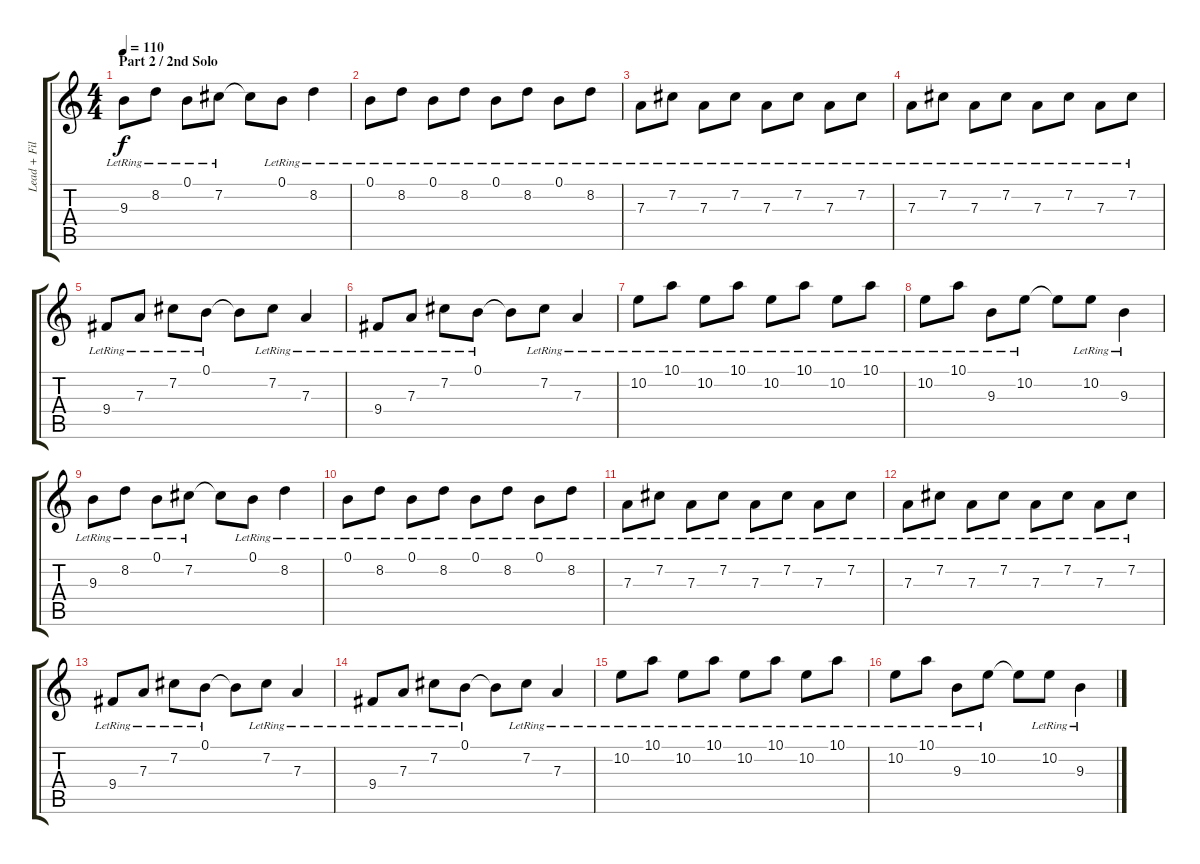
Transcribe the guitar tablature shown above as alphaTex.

\track ("Lead + Fills" "Lead + Fil") {instrument distortionguitar}
\staff {score tabs}
\tuning (B3 Gb3 D3 A2 E2 B1) {hide}
\ts (4 4)
\section ("" "Part 2 / 2nd Solo")
\tempo 110
\clef g2
\ks c
9.3{lr}.8{dy f} 8.2{lr}.8 0.1{lr}.8 7.2{lr}.8 7.2{t}.8 0.1{lr}.8 8.2{lr}.4 |
0.1{lr}.8 8.2{lr}.8 0.1{lr}.8 8.2{lr}.8 0.1{lr}.8 8.2{lr}.8 0.1{lr}.8 8.2{lr}.8 |
7.3{lr}.8 7.2{lr}.8 7.3{lr}.8 7.2{lr}.8 7.3{lr}.8 7.2{lr}.8 7.3{lr}.8 7.2{lr}.8 |
7.3{lr}.8 7.2{lr}.8 7.3{lr}.8 7.2{lr}.8 7.3{lr}.8 7.2{lr}.8 7.3{lr}.8 7.2{lr}.8 |
9.4{lr}.8 7.3{lr}.8 7.2{lr}.8 0.1{lr}.8 0.1{t}.8 7.2{lr}.8 7.3{lr}.4 |
9.4{lr}.8 7.3{lr}.8 7.2{lr}.8 0.1{lr}.8 0.1{t}.8 7.2{lr}.8 7.3{lr}.4 |
10.2{lr}.8 10.1{lr}.8 10.2{lr}.8 10.1{lr}.8 10.2{lr}.8 10.1{lr}.8 10.2{lr}.8 10.1{lr}.8 |
10.2{lr}.8 10.1{lr}.8 9.3{lr}.8 10.2{lr}.8 10.2{t}.8 10.2{lr}.8 9.3{lr}.4 |
9.3{lr}.8 8.2{lr}.8 0.1{lr}.8 7.2{lr}.8 7.2{t}.8 0.1{lr}.8 8.2{lr}.4 |
0.1{lr}.8 8.2{lr}.8 0.1{lr}.8 8.2{lr}.8 0.1{lr}.8 8.2{lr}.8 0.1{lr}.8 8.2{lr}.8 |
7.3{lr}.8 7.2{lr}.8 7.3{lr}.8 7.2{lr}.8 7.3{lr}.8 7.2{lr}.8 7.3{lr}.8 7.2{lr}.8 |
7.3{lr}.8 7.2{lr}.8 7.3{lr}.8 7.2{lr}.8 7.3{lr}.8 7.2{lr}.8 7.3{lr}.8 7.2{lr}.8 |
9.4{lr}.8 7.3{lr}.8 7.2{lr}.8 0.1{lr}.8 0.1{t}.8 7.2{lr}.8 7.3{lr}.4 |
9.4{lr}.8 7.3{lr}.8 7.2{lr}.8 0.1{lr}.8 0.1{t}.8 7.2{lr}.8 7.3{lr}.4 |
10.2{lr}.8 10.1{lr}.8 10.2{lr}.8 10.1{lr}.8 10.2{lr}.8 10.1{lr}.8 10.2{lr}.8 10.1{lr}.8 |
10.2{lr}.8 10.1{lr}.8 9.3{lr}.8 10.2{lr}.8 10.2{t}.8 10.2{lr}.8 9.3{lr}.4
